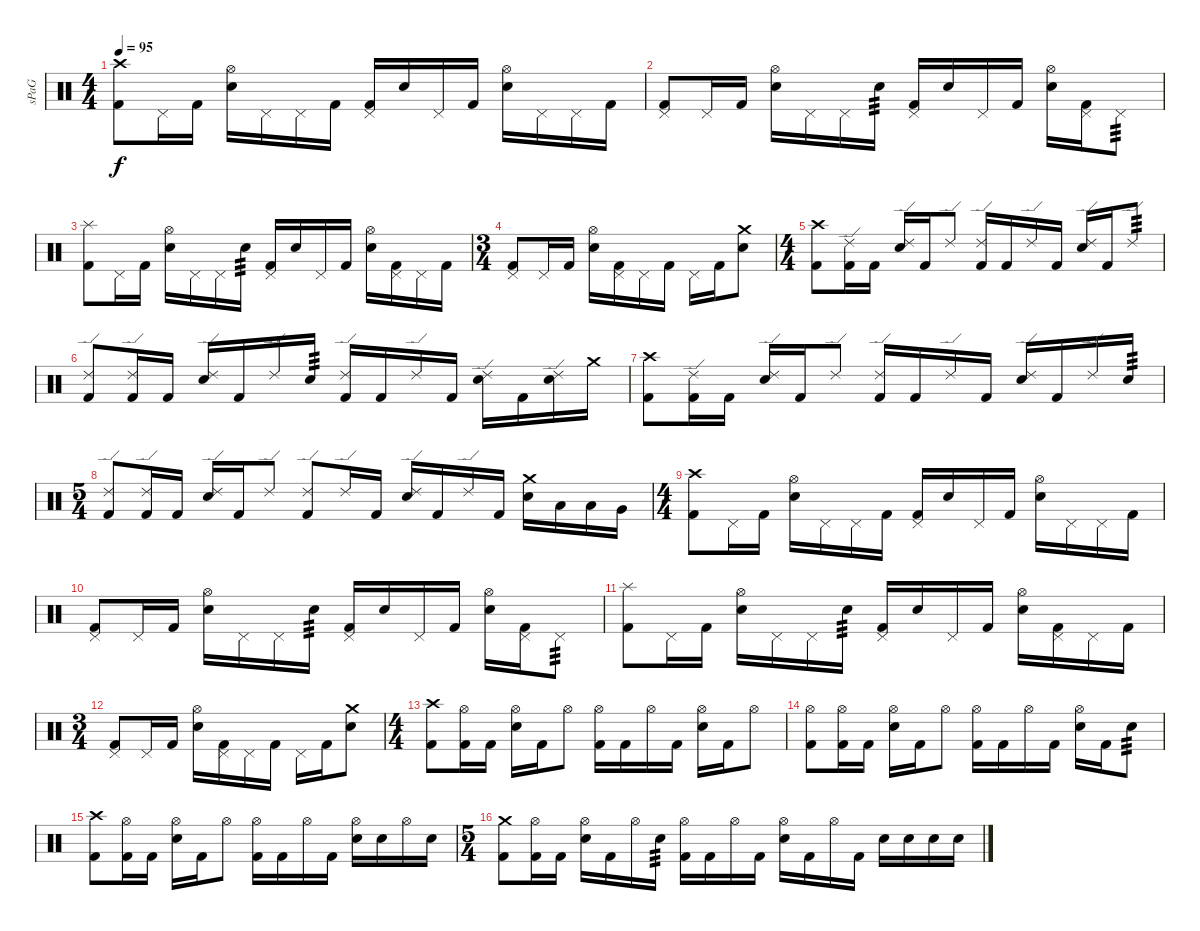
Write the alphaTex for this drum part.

\track ("sPaG" "sPaG") {instrument percussion}
\staff {score}
\articulation defaults
\ts (4 4)
\tempo 95
\clef neutral
\ks c
("Crash high (hit)" "Kick (hit) 2").8{dy f} "Pedal Hi-Hat (hit)".16 "Kick (hit) 2".16 ("Hi-Hat (open)" "Snare (hit) 2").16 "Pedal Hi-Hat (hit)".16 "Pedal Hi-Hat (hit)".16 "Kick (hit) 2".16 ("Pedal Hi-Hat (hit)" "Kick (hit) 2").16 "Snare (hit) 2".16 "Pedal Hi-Hat (hit)".16 "Kick (hit) 2".16 ("Hi-Hat (open)" "Snare (hit) 2").16 "Pedal Hi-Hat (hit)".16 "Pedal Hi-Hat (hit)".16 "Kick (hit) 2".16 |
("Pedal Hi-Hat (hit)" "Kick (hit) 2").8 "Pedal Hi-Hat (hit)".16 "Kick (hit) 2".16 ("Hi-Hat (open)" "Snare (hit) 2").16 "Pedal Hi-Hat (hit)".16 "Pedal Hi-Hat (hit)".16 "Snare (hit) 2".16{tp 3} ("Pedal Hi-Hat (hit)" "Kick (hit) 2").16 "Snare (hit) 2".16 "Pedal Hi-Hat (hit)".16 "Kick (hit) 2".16 ("Hi-Hat (open)" "Snare (hit) 2").16 ("Pedal Hi-Hat (hit)" "Kick (hit) 2").16 "Pedal Hi-Hat (hit)".8{tp 3} |
("Splash (hit)" "Kick (hit) 2").8 "Pedal Hi-Hat (hit)".16 "Kick (hit) 2".16 ("Hi-Hat (open)" "Snare (hit) 2").16 "Pedal Hi-Hat (hit)".16 "Pedal Hi-Hat (hit)".16 "Snare (hit) 2".16{tp 3} ("Pedal Hi-Hat (hit)" "Kick (hit) 2").16 "Snare (hit) 2".16 "Pedal Hi-Hat (hit)".16 "Kick (hit) 2".16 ("Hi-Hat (open)" "Snare (hit) 2").16 ("Pedal Hi-Hat (hit)" "Kick (hit) 2").16 "Pedal Hi-Hat (hit)".16 "Kick (hit) 2".16 |
\ts (3 4)
("Pedal Hi-Hat (hit)" "Kick (hit) 2").8 "Pedal Hi-Hat (hit)".16 "Kick (hit) 2".16 ("Hi-Hat (open)" "Snare (hit) 2").16 ("Pedal Hi-Hat (hit)" "Kick (hit) 2").16 "Pedal Hi-Hat (hit)".16 "Kick (hit) 2".16 "Pedal Hi-Hat (hit)".16 "Kick (hit) 2".16 ("Crash medium (hit)" "Snare (hit) 2").8 |
\ts (4 4)
("Crash high (hit)" "Kick (hit) 2").8 ("Ride (edge) 2" "Kick (hit) 2").16 "Kick (hit) 2".16 ("Ride (edge) 2" "Snare (hit) 2").16 "Kick (hit) 2".16 "Ride (edge) 2".8 ("Ride (edge) 2" "Kick (hit) 2").16 "Kick (hit) 2".16 "Ride (edge) 2".16 "Kick (hit) 2".16 ("Ride (edge) 2" "Snare (hit) 2").16 "Kick (hit) 2".16 "Ride (edge) 2".8{tp 3} |
("Ride (edge) 2" "Kick (hit) 2").8 ("Ride (edge) 2" "Kick (hit) 2").16 "Kick (hit) 2".16 ("Ride (edge) 2" "Snare (hit) 2").16 "Kick (hit) 2".16 "Ride (edge) 2".16 "Snare (hit) 2".16{tp 3} ("Ride (edge) 2" "Kick (hit) 2").16 "Kick (hit) 2".16 "Ride (edge) 2".16 "Kick (hit) 2".16 ("Ride (edge) 2" "Snare (hit) 2").16 "Kick (hit) 2".16 ("Ride (edge) 2" "Snare (hit) 2").16 "Crash medium (hit)".16 |
("Crash high (hit)" "Kick (hit) 2").8 ("Ride (edge) 2" "Kick (hit) 2").16 "Kick (hit) 2".16 ("Ride (edge) 2" "Snare (hit) 2").16 "Kick (hit) 2".16 "Ride (edge) 2".8 ("Ride (edge) 2" "Kick (hit) 2").16 "Kick (hit) 2".16 "Ride (edge) 2".16 "Kick (hit) 2".16 ("Ride (edge) 2" "Snare (hit) 2").16 "Kick (hit) 2".16 "Ride (edge) 2".16 "Snare (hit) 2".16{tp 3} |
\ts (5 4)
("Ride (edge) 2" "Kick (hit) 2").8 ("Ride (edge) 2" "Kick (hit) 2").16 "Kick (hit) 2".16 ("Ride (edge) 2" "Snare (hit) 2").16 "Kick (hit) 2".16 "Ride (edge) 2".8 ("Ride (edge) 2" "Kick (hit) 2").8 "Ride (edge) 2".16 "Kick (hit) 2".16 ("Ride (edge) 2" "Snare (hit) 2").16 "Kick (hit) 2".16 "Ride (edge) 2".16 "Kick (hit) 2".16 ("Crash medium (hit)" "Snare (hit) 2").16 "Low Tom (hit)".16 "Low Tom (hit)".16 "Very Low Tom (hit)".16 |
\ts (4 4)
("Crash high (hit)" "Kick (hit) 2").8 "Pedal Hi-Hat (hit)".16 "Kick (hit) 2".16 ("Hi-Hat (open)" "Snare (hit) 2").16 "Pedal Hi-Hat (hit)".16 "Pedal Hi-Hat (hit)".16 "Kick (hit) 2".16 ("Pedal Hi-Hat (hit)" "Kick (hit) 2").16 "Snare (hit) 2".16 "Pedal Hi-Hat (hit)".16 "Kick (hit) 2".16 ("Hi-Hat (open)" "Snare (hit) 2").16 "Pedal Hi-Hat (hit)".16 "Pedal Hi-Hat (hit)".16 "Kick (hit) 2".16 |
("Pedal Hi-Hat (hit)" "Kick (hit) 2").8 "Pedal Hi-Hat (hit)".16 "Kick (hit) 2".16 ("Hi-Hat (open)" "Snare (hit) 2").16 "Pedal Hi-Hat (hit)".16 "Pedal Hi-Hat (hit)".16 "Snare (hit) 2".16{tp 3} ("Pedal Hi-Hat (hit)" "Kick (hit) 2").16 "Snare (hit) 2".16 "Pedal Hi-Hat (hit)".16 "Kick (hit) 2".16 ("Hi-Hat (open)" "Snare (hit) 2").16 ("Pedal Hi-Hat (hit)" "Kick (hit) 2").16 "Pedal Hi-Hat (hit)".8{tp 3} |
("Splash (hit)" "Kick (hit) 2").8 "Pedal Hi-Hat (hit)".16 "Kick (hit) 2".16 ("Hi-Hat (open)" "Snare (hit) 2").16 "Pedal Hi-Hat (hit)".16 "Pedal Hi-Hat (hit)".16 "Snare (hit) 2".16{tp 3} ("Pedal Hi-Hat (hit)" "Kick (hit) 2").16 "Snare (hit) 2".16 "Pedal Hi-Hat (hit)".16 "Kick (hit) 2".16 ("Hi-Hat (open)" "Snare (hit) 2").16 ("Pedal Hi-Hat (hit)" "Kick (hit) 2").16 "Pedal Hi-Hat (hit)".16 "Kick (hit) 2".16 |
\ts (3 4)
("Pedal Hi-Hat (hit)" "Kick (hit) 2").8 "Pedal Hi-Hat (hit)".16 "Kick (hit) 2".16 ("Hi-Hat (open)" "Snare (hit) 2").16 ("Pedal Hi-Hat (hit)" "Kick (hit) 2").16 "Pedal Hi-Hat (hit)".16 "Kick (hit) 2".16 "Pedal Hi-Hat (hit)".16 "Kick (hit) 2".16 ("Crash medium (hit)" "Snare (hit) 2").8 |
\ts (4 4)
("Crash high (hit)" "Kick (hit) 2").8 ("Hi-Hat (open)" "Kick (hit) 2").16 "Kick (hit) 2".16 ("Hi-Hat (open)" "Snare (hit) 2").16 "Kick (hit) 2".16 "Hi-Hat (open)".8 ("Hi-Hat (open)" "Kick (hit) 2").16 "Kick (hit) 2".16 "Hi-Hat (open)".16 "Kick (hit) 2".16 ("Hi-Hat (open)" "Snare (hit) 2").16 "Kick (hit) 2".16 "Hi-Hat (open)".8 |
("Hi-Hat (open)" "Kick (hit) 2").8 ("Hi-Hat (open)" "Kick (hit) 2").16 "Kick (hit) 2".16 ("Hi-Hat (open)" "Snare (hit) 2").16 "Kick (hit) 2".16 "Hi-Hat (open)".8 ("Hi-Hat (open)" "Kick (hit) 2").16 "Kick (hit) 2".16 "Hi-Hat (open)".16 "Kick (hit) 2".16 ("Hi-Hat (open)" "Snare (hit) 2").16 "Kick (hit) 2".16 "Snare (hit) 2".8{tp 3} |
("Crash high (hit)" "Kick (hit) 2").8 ("Hi-Hat (open)" "Kick (hit) 2").16 "Kick (hit) 2".16 ("Hi-Hat (open)" "Snare (hit) 2").16 "Kick (hit) 2".16 "Hi-Hat (open)".8 ("Hi-Hat (open)" "Kick (hit) 2").16 "Kick (hit) 2".16 "Hi-Hat (open)".16 "Kick (hit) 2".16 ("Hi-Hat (open)" "Snare (hit) 2").16 "Snare (hit) 2".16 "Hi-Hat (open)".16 "Snare (hit) 2".16 |
\ts (5 4)
("Crash medium (hit)" "Kick (hit) 2").8 ("Hi-Hat (open)" "Kick (hit) 2").16 "Kick (hit) 2".16 ("Hi-Hat (open)" "Snare (hit) 2").16 "Kick (hit) 2".16 "Hi-Hat (open)".16 "Snare (hit) 2".16{tp 3} ("Hi-Hat (open)" "Kick (hit) 2").16 "Kick (hit) 2".16 "Hi-Hat (open)".16 "Kick (hit) 2".16 ("Hi-Hat (open)" "Snare (hit) 2").16 "Kick (hit) 2".16 "Hi-Hat (open)".16 "Kick (hit) 2".16 "Snare (hit) 2".16 "Snare (hit) 2".16 "Snare (hit) 2".16 "Snare (hit) 2".16
